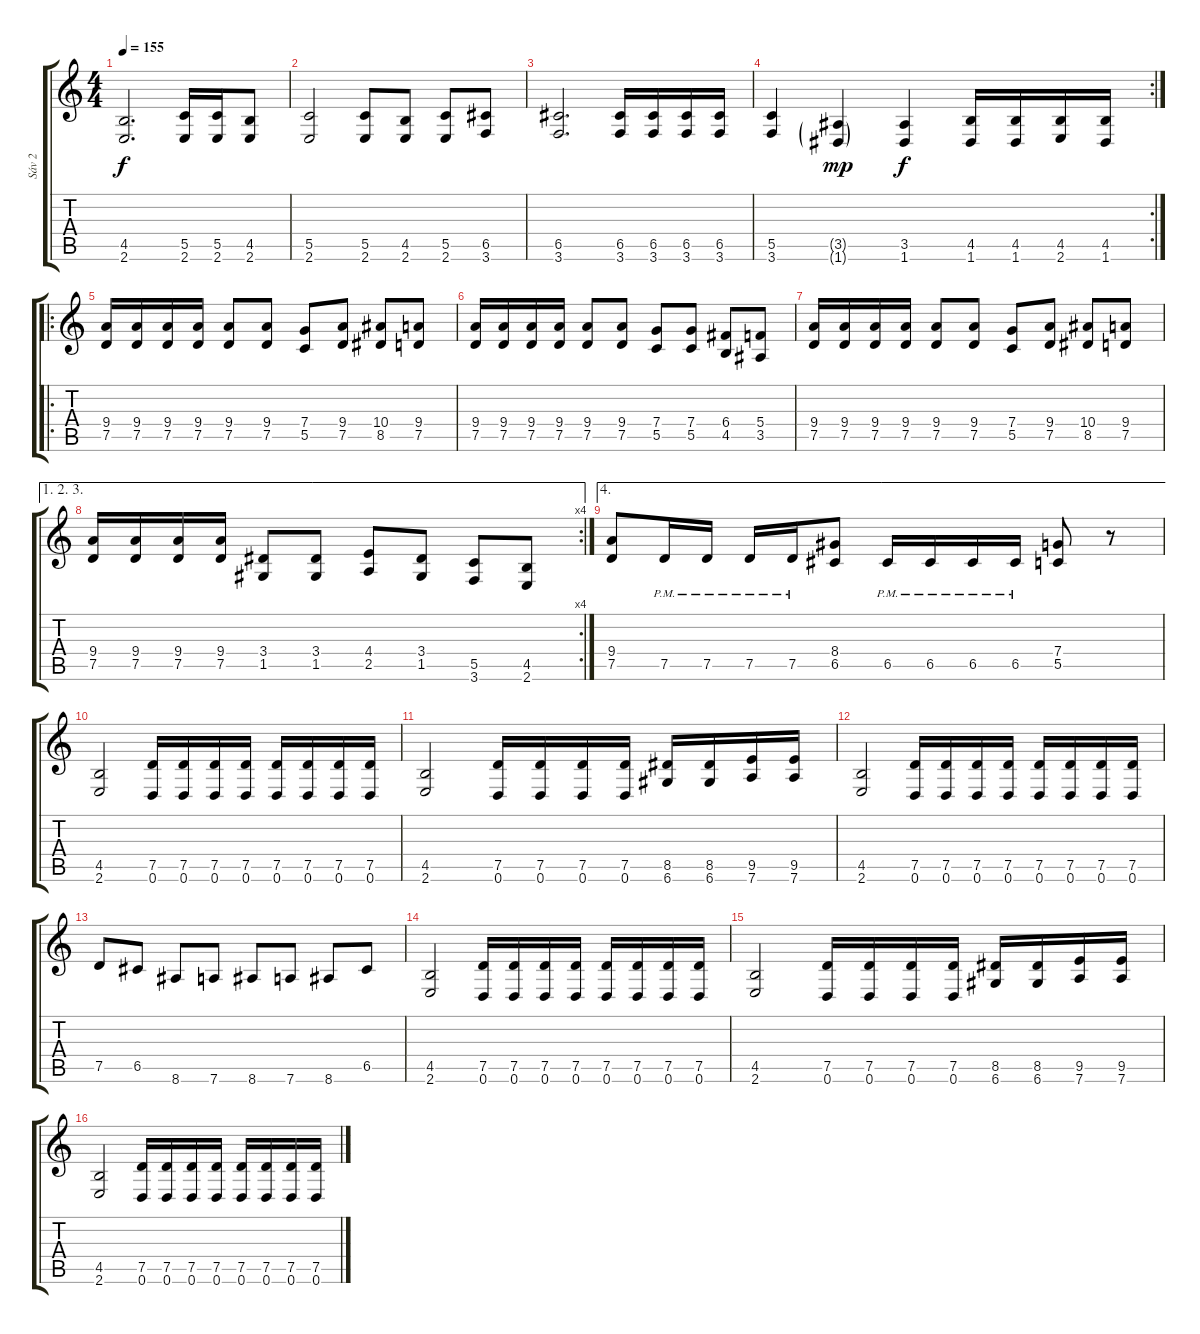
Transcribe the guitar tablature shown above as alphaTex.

\track ("Sáv 2" "Sáv 2") {instrument electricguitarclean}
\staff {score tabs}
\tuning (D4 A3 F3 C3 G2 D2) {hide}
\ts (4 4)
\tempo 155
\clef g2
\ks c
(4.5 2.6).2{d dy f} (5.5 2.6).16 (5.5 2.6).16 (4.5 2.6).8 |
(5.5 2.6).2 (5.5 2.6).8 (4.5 2.6).8 (5.5 2.6).8 (6.5 3.6).8 |
(6.5 3.6).2{d} (6.5 3.6).16 (6.5 3.6).16 (6.5 3.6).16 (6.5 3.6).16 |
\rc 2
(5.5 3.6).4 (3.5{g} 1.6{g}).4{dy mp} (3.5 1.6).4{dy f} (4.5 1.6).16 (4.5 1.6).16 (4.5 2.6).16 (4.5 1.6).16 |
\ro
(9.4 7.5).16 (9.4 7.5).16 (9.4 7.5).16 (9.4 7.5).16 (9.4 7.5).8 (9.4 7.5).8 (7.4 5.5).8 (9.4 7.5).8 (10.4 8.5).8 (9.4 7.5).8 |
(9.4 7.5).16 (9.4 7.5).16 (9.4 7.5).16 (9.4 7.5).16 (9.4 7.5).8 (9.4 7.5).8 (7.4 5.5).8 (7.4 5.5).8 (6.4 4.5).8 (5.4 3.5).8 |
(9.4 7.5).16 (9.4 7.5).16 (9.4 7.5).16 (9.4 7.5).16 (9.4 7.5).8 (9.4 7.5).8 (7.4 5.5).8 (9.4 7.5).8 (10.4 8.5).8 (9.4 7.5).8 |
\ae (1 2 3)
\rc 4
(9.4 7.5).16 (9.4 7.5).16 (9.4 7.5).16 (9.4 7.5).16 (3.4 1.5).8 (3.4 1.5).8 (4.4 2.5).8 (3.4 1.5).8 (5.5 3.6).8 (4.5 2.6).8 |
\ae 4
(9.4 7.5).8 7.5{pm}.16 7.5{pm}.16 7.5{pm}.16 7.5{pm}.16 (8.4 6.5).8 6.5{pm}.16 6.5{pm}.16 6.5{pm}.16 6.5{pm}.16 (7.4 5.5).8 r.8 |
(4.5 2.6).2 (7.5 0.6).16 (7.5 0.6).16 (7.5 0.6).16 (7.5 0.6).16 (7.5 0.6).16 (7.5 0.6).16 (7.5 0.6).16 (7.5 0.6).16 |
(4.5 2.6).2 (7.5 0.6).16 (7.5 0.6).16 (7.5 0.6).16 (7.5 0.6).16 (8.5 6.6).16 (8.5 6.6).16 (9.5 7.6).16 (9.5 7.6).16 |
(4.5 2.6).2 (7.5 0.6).16 (7.5 0.6).16 (7.5 0.6).16 (7.5 0.6).16 (7.5 0.6).16 (7.5 0.6).16 (7.5 0.6).16 (7.5 0.6).16 |
7.5.8 6.5.8 8.6.8 7.6.8 8.6.8 7.6.8 8.6.8 6.5.8 |
(4.5 2.6).2 (7.5 0.6).16 (7.5 0.6).16 (7.5 0.6).16 (7.5 0.6).16 (7.5 0.6).16 (7.5 0.6).16 (7.5 0.6).16 (7.5 0.6).16 |
(4.5 2.6).2 (7.5 0.6).16 (7.5 0.6).16 (7.5 0.6).16 (7.5 0.6).16 (8.5 6.6).16 (8.5 6.6).16 (9.5 7.6).16 (9.5 7.6).16 |
(4.5 2.6).2 (7.5 0.6).16 (7.5 0.6).16 (7.5 0.6).16 (7.5 0.6).16 (7.5 0.6).16 (7.5 0.6).16 (7.5 0.6).16 (7.5 0.6).16
